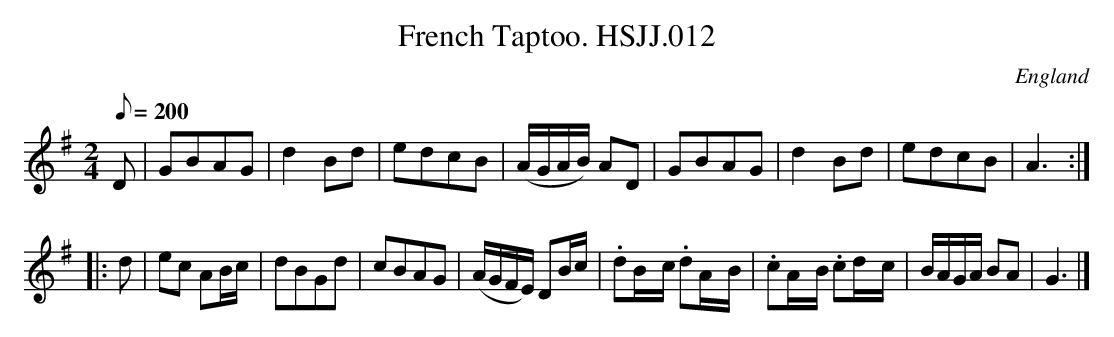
X:1
T:French Taptoo. HSJJ.012
M:2/4
L:1/8
Q:200
O:England
K:G
D|GBAG|d2Bd|edcB|(A/G/A/B/) AD|GBAG|d2Bd|edcB|A3:|!
|:d|ec AB/c/|dBGd|cBAG|(A/G/F/E/) DB/c/|.dB/-c/ .dA/-B/|.cA/-B/ .cd/-c/|
B/A/G/A/ BA|G3;|]
